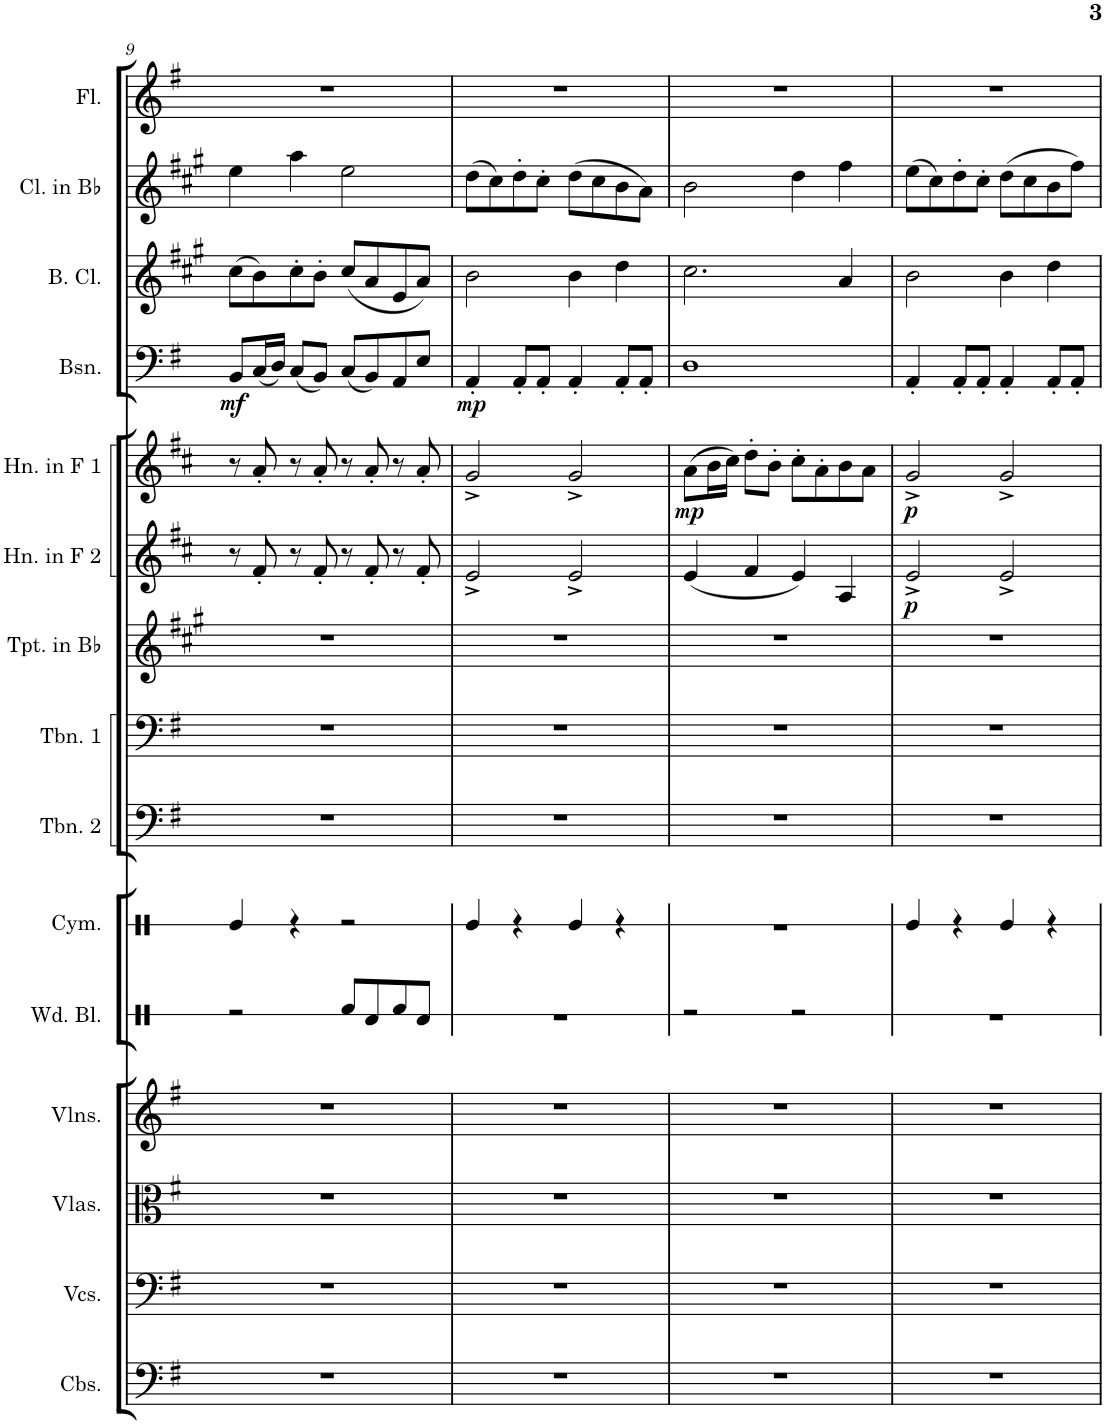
**kern	**kern	**kern	**kern	**kern	**kern	**kern	**kern	**kern	**kern	**dynam	**kern	**dynam	**kern	**dynam	**kern	**kern	**kern
*part15	*part14	*part13	*part12	*part11	*part10	*part9	*part8	*part7	*part6	*part6	*part5	*part5	*part4	*part4	*part3	*part2	*part1
*staff15	*staff14	*staff13	*staff12	*staff11	*staff10	*staff9	*staff8	*staff7	*staff6	*staff6	*staff5	*staff5	*staff4	*staff4	*staff3	*staff2	*staff1
*I"Contrabasses	*I"Violoncellos	*I"Violas	*I"Violins	*I"Wood Blocks	*I"Cymbals	*I"Trombone 2	*I"Trombone 1	*I"Trumpet in Bb	*I"Horn in F 2	*	*I"Horn in F 1	*	*I"Bassoon	*	*I"Bass Clarinet	*I"Clarinet in Bb	*I"Flute
*I'Cbs.	*I'Vcs.	*I'Vlas.	*I'Vlns.	*I'Wd. Bl.	*I'Cym.	*I'Tbn. 2	*I'Tbn. 1	*I'Tpt. in Bb	*I'Hn. in F 2	*	*I'Hn. in F 1	*	*I'Bsn.	*	*I'B. Cl.	*I'Cl. in Bb	*I'Fl.
!!LO:PB:g=z
*clefF4	*clefF4	*clefC3	*clefG2	*clefX	*clefX	*clefF4	*clefF4	*clefG2	*clefG2	*	*clefG2	*	*clefF4	*	*clefG2	*clefG2	*clefG2
*Trd7c12	*	*	*	*	*	*	*	*Trd1c2	*Trd4c7	*	*Trd4c7	*	*	*	*Trd8c14	*Trd1c2	*
*k[f#]	*k[f#]	*k[f#]	*k[f#]	*k[]	*k[]	*k[f#]	*k[f#]	*k[f#c#g#]	*k[f#c#]	*	*k[f#c#]	*	*k[f#]	*	*k[f#c#g#]	*k[f#c#g#]	*k[f#]
*M4/4	*M4/4	*M4/4	*M4/4	*M4/4	*M4/4	*M4/4	*M4/4	*M4/4	*M4/4	*	*M4/4	*	*M4/4	*	*M4/4	*M4/4	*M4/4
=9	=9	=9	=9	=9	=9	=9	=9	=9	=9	=9	=9	=9	=9	=9	=9	=9	=9
!	!	!	!	!	!	!	!	!	!	!	!	!	!	!LO:DY:b	!	!	!
1r	1r	1r	1r	2r	4Re/	1r	1r	1r	8r	.	8r	.	8BB/L	mf	(8cc#\L	4ee\	1r
.	.	.	.	.	.	.	.	.	8f#'/	.	8a'/	.	(16C/L	.	8b\)	.	.
.	.	.	.	.	.	.	.	.	.	.	.	.	16D/JJ)	.	.	.	.
.	.	.	.	.	4r	.	.	.	8r	.	8r	.	(8C/L	.	8cc#'\	4aa\	.
.	.	.	.	.	.	.	.	.	8f#'/	.	8a'/	.	8BB/J)	.	8b'\J	.	.
.	.	.	.	8Rf/L	2r	.	.	.	8r	.	8r	.	(8C/L	.	(8cc#/L	2ee\	.
.	.	.	.	8Rd/	.	.	.	.	8f#'/	.	8a'/	.	8BB/)	.	8a/	.	.
.	.	.	.	8Rf/	.	.	.	.	8r	.	8r	.	8AA/	.	8e/	.	.
.	.	.	.	8Rd/J	.	.	.	.	8f#'/	.	8a'/	.	8E/J	.	8a/J)	.	.
=10	=10	=10	=10	=10	=10	=10	=10	=10	=10	=10	=10	=10	=10	=10	=10	=10	=10
!	!	!	!	!	!	!	!	!	!	!	!	!	!	!LO:DY:b	!	!	!
1r	1r	1r	1r	1r	4Re/	1r	1r	1r	2e^/	.	2g^/	.	4AA'/	mp	2b\	(8dd\L	1r
.	.	.	.	.	.	.	.	.	.	.	.	.	.	.	.	8cc#\)	.
.	.	.	.	.	4r	.	.	.	.	.	.	.	8AA'/L	.	.	8dd'\	.
.	.	.	.	.	.	.	.	.	.	.	.	.	8AA'/J	.	.	8cc#'\J	.
.	.	.	.	.	4Re/	.	.	.	2e^/	.	2g^/	.	4AA'/	.	4b\	(8dd\L	.
.	.	.	.	.	.	.	.	.	.	.	.	.	.	.	.	8cc#\	.
.	.	.	.	.	4r	.	.	.	.	.	.	.	8AA'/L	.	4dd\	8b\	.
.	.	.	.	.	.	.	.	.	.	.	.	.	8AA'/J	.	.	8a\J)	.
=11	=11	=11	=11	=11	=11	=11	=11	=11	=11	=11	=11	=11	=11	=11	=11	=11	=11
!	!	!	!	!	!	!	!	!	!	!	!	!LO:DY:b	!	!	!	!	!
1r	1r	1r	1r	2r	1r	1r	1r	1r	(4e/	.	(8a\L	mp	1D	.	2.cc#\	2b\	1r
.	.	.	.	.	.	.	.	.	.	.	16b\L	.	.	.	.	.	.
.	.	.	.	.	.	.	.	.	.	.	16cc#\JJ)	.	.	.	.	.	.
.	.	.	.	.	.	.	.	.	4f#/	.	8dd'\L	.	.	.	.	.	.
.	.	.	.	.	.	.	.	.	.	.	8b'\J	.	.	.	.	.	.
.	.	.	.	2r	.	.	.	.	4e/)	.	8cc#'\L	.	.	.	.	4dd\	.
.	.	.	.	.	.	.	.	.	.	.	8a'\	.	.	.	.	.	.
.	.	.	.	.	.	.	.	.	4A/	.	8b\	.	.	.	4a/	4ff#\	.
.	.	.	.	.	.	.	.	.	.	.	8a\J	.	.	.	.	.	.
=12	=12	=12	=12	=12	=12	=12	=12	=12	=12	=12	=12	=12	=12	=12	=12	=12	=12
!	!	!	!	!	!	!	!	!	!	!LO:DY:b	!	!LO:DY:b	!	!	!	!	!
1r	1r	1r	1r	1r	4Re/	1r	1r	1r	2e^/	p	2g^/	p	4AA'/	.	2b\	(8ee\L	1r
.	.	.	.	.	.	.	.	.	.	.	.	.	.	.	.	8cc#\)	.
.	.	.	.	.	4r	.	.	.	.	.	.	.	8AA'/L	.	.	8dd'\	.
.	.	.	.	.	.	.	.	.	.	.	.	.	8AA'/J	.	.	8cc#'\J	.
.	.	.	.	.	4Re/	.	.	.	2e^/	.	2g^/	.	4AA'/	.	4b\	(8dd\L	.
.	.	.	.	.	.	.	.	.	.	.	.	.	.	.	.	8cc#\	.
.	.	.	.	.	4r	.	.	.	.	.	.	.	8AA'/L	.	4dd\	8b\	.
.	.	.	.	.	.	.	.	.	.	.	.	.	8AA'/J	.	.	8ff#\J)	.
=	=	=	=	=	=	=	=	=	=	=	=	=	=	=	=	=	=
*-	*-	*-	*-	*-	*-	*-	*-	*-	*-	*-	*-	*-	*-	*-	*-	*-	*-
